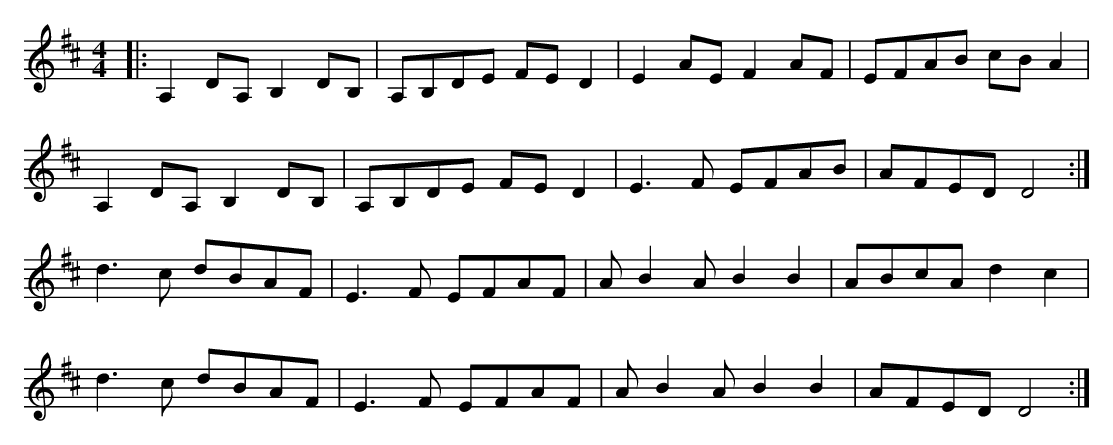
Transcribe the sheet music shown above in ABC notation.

X:1
M:4/4
K:D
|:A,2DA,B,2DB,|A,B,DE FED2|E2AEF2AF|EFAB cBA2|
A,2DA,B,2DB,|A,B,DE FED2|E3F EFAB|AFED D4:|
d3c dBAF|E3F EFAF|AB2A B2B2|ABcAd2c2|
d3c dBAF|E3F EFAF|AB2A B2B2|AFED D4:|
